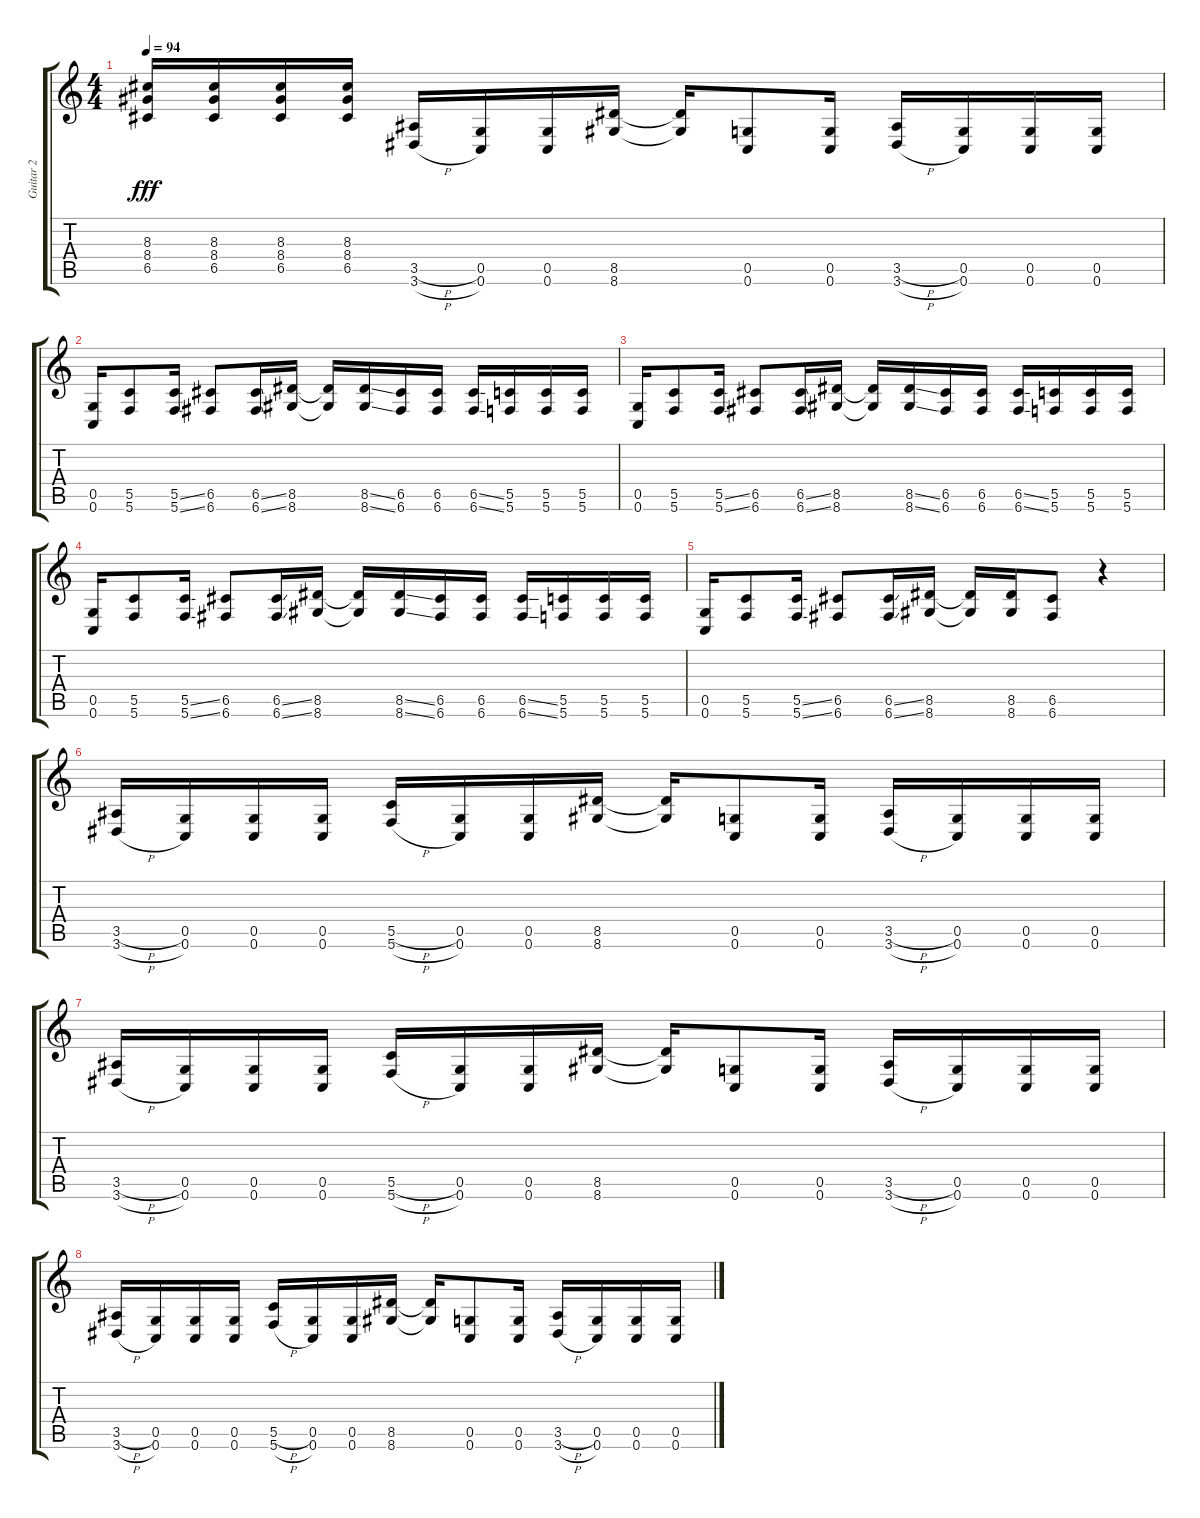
\track ("Guitar 2" "Guitar 2") {instrument distortionguitar}
\staff {score tabs}
\tuning (D4 A3 F3 C3 G2 C2) {hide}
\ts (4 4)
\tempo 94
\clef g2
\ks c
(8.3 8.4 6.5).16{dy fff} (8.3 8.4 6.5).16 (8.3 8.4 6.5).16 (8.3 8.4 6.5).16 (3.5{h} 3.6{h}).16 (0.5 0.6).16 (0.5 0.6).16 (8.5 8.6).16 (8.5{t} 8.6{t}).16 (0.5 0.6).8 (0.5 0.6).16 (3.5{h} 3.6{h}).16 (0.5 0.6).16 (0.5 0.6).16 (0.5 0.6).16 |
(0.5 0.6).16 (5.5 5.6).8 (5.5{ss} 5.6{ss}).16 (6.5 6.6).8 (6.5{ss} 6.6{ss}).16 (8.5 8.6).16 (8.5{t} 8.6{t}).16 (8.5{ss} 8.6{ss}).16 (6.5 6.6).16 (6.5 6.6).16 (6.5{ss} 6.6{ss}).16 (5.5 5.6).16 (5.5 5.6).16 (5.5 5.6).16 |
(0.5 0.6).16 (5.5 5.6).8 (5.5{ss} 5.6{ss}).16 (6.5 6.6).8 (6.5{ss} 6.6{ss}).16 (8.5 8.6).16 (8.5{t} 8.6{t}).16 (8.5{ss} 8.6{ss}).16 (6.5 6.6).16 (6.5 6.6).16 (6.5{ss} 6.6{ss}).16 (5.5 5.6).16 (5.5 5.6).16 (5.5 5.6).16 |
(0.5 0.6).16 (5.5 5.6).8 (5.5{ss} 5.6{ss}).16 (6.5 6.6).8 (6.5{ss} 6.6{ss}).16 (8.5 8.6).16 (8.5{t} 8.6{t}).16 (8.5{ss} 8.6{ss}).16 (6.5 6.6).16 (6.5 6.6).16 (6.5{ss} 6.6{ss}).16 (5.5 5.6).16 (5.5 5.6).16 (5.5 5.6).16 |
(0.5 0.6).16 (5.5 5.6).8 (5.5{ss} 5.6{ss}).16 (6.5 6.6).8 (6.5{ss} 6.6{ss}).16 (8.5 8.6).16 (8.5{t} 8.6{t}).16 (8.5 8.6).16 (6.5 6.6).8 r.4 |
(3.5{h} 3.6{h}).16 (0.5 0.6).16 (0.5 0.6).16 (0.5 0.6).16 (5.5{h} 5.6{h}).16 (0.5 0.6).16 (0.5 0.6).16 (8.5 8.6).16 (8.5{t} 8.6{t}).16 (0.5 0.6).8 (0.5 0.6).16 (3.5{h} 3.6{h}).16 (0.5 0.6).16 (0.5 0.6).16 (0.5 0.6).16 |
(3.5{h} 3.6{h}).16 (0.5 0.6).16 (0.5 0.6).16 (0.5 0.6).16 (5.5{h} 5.6{h}).16 (0.5 0.6).16 (0.5 0.6).16 (8.5 8.6).16 (8.5{t} 8.6{t}).16 (0.5 0.6).8 (0.5 0.6).16 (3.5{h} 3.6{h}).16 (0.5 0.6).16 (0.5 0.6).16 (0.5 0.6).16 |
(3.5{h} 3.6{h}).16 (0.5 0.6).16 (0.5 0.6).16 (0.5 0.6).16 (5.5{h} 5.6{h}).16 (0.5 0.6).16 (0.5 0.6).16 (8.5 8.6).16 (8.5{t} 8.6{t}).16 (0.5 0.6).8 (0.5 0.6).16 (3.5{h} 3.6{h}).16 (0.5 0.6).16 (0.5 0.6).16 (0.5 0.6).16
